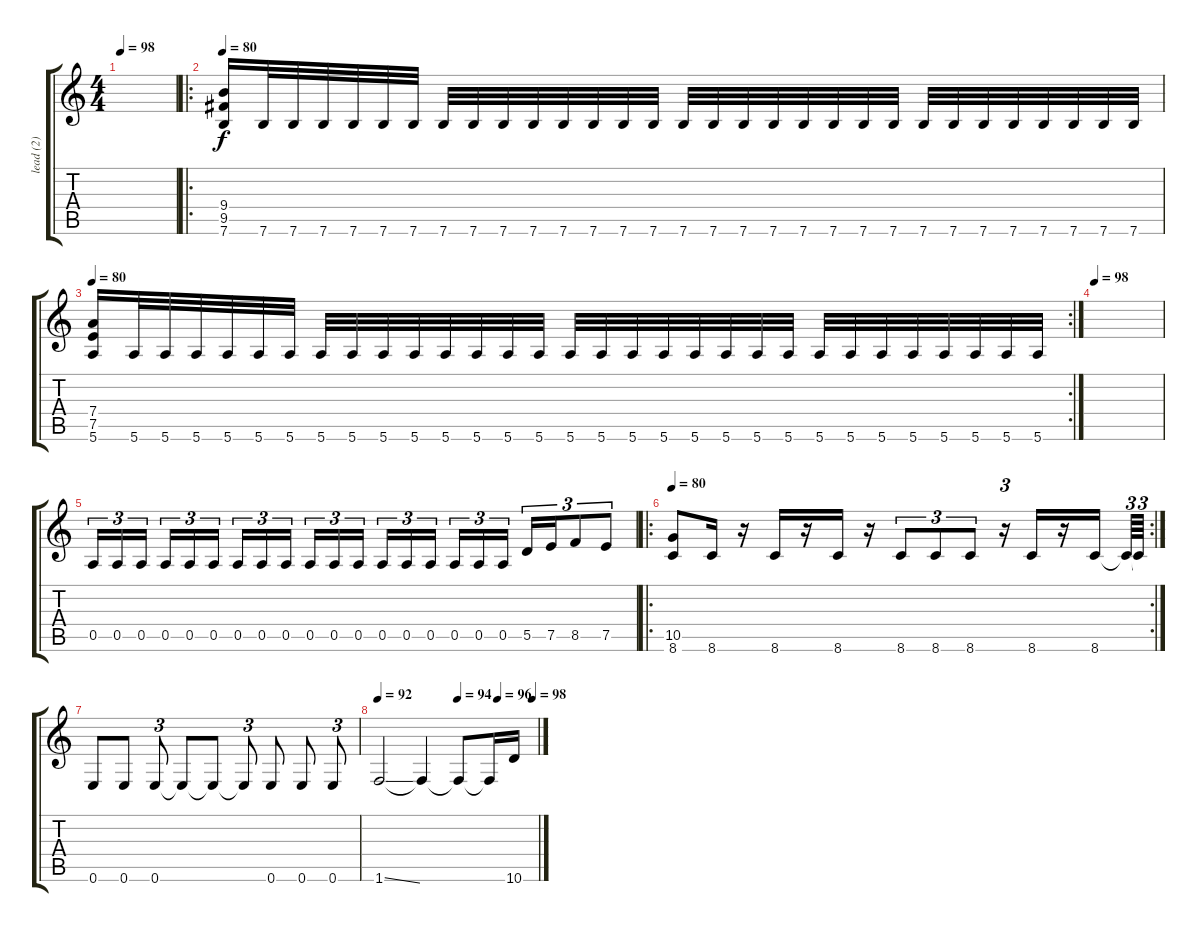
\track ("lead (2)" "lead (2)") {instrument distortionguitar}
\staff {score tabs}
\tuning (E4 B3 G3 D3 A2 E2) {hide}
\ts (4 4)
\tempo 98
\clef g2
\ks c
|
\ro
\tempo 80
(9.4 9.5 7.6).16 7.6.32 7.6.32 7.6.32 7.6.32 7.6.32 7.6.32 7.6.32 7.6.32 7.6.32 7.6.32 7.6.32 7.6.32 7.6.32 7.6.32 7.6.32 7.6.32 7.6.32 7.6.32 7.6.32 7.6.32 7.6.32 7.6.32 7.6.32 7.6.32 7.6.32 7.6.32 7.6.32 7.6.32 7.6.32 7.6.32 |
\rc 2
\tempo 80
(7.4 7.5 5.6).16 5.6.32 5.6.32 5.6.32 5.6.32 5.6.32 5.6.32 5.6.32 5.6.32 5.6.32 5.6.32 5.6.32 5.6.32 5.6.32 5.6.32 5.6.32 5.6.32 5.6.32 5.6.32 5.6.32 5.6.32 5.6.32 5.6.32 5.6.32 5.6.32 5.6.32 5.6.32 5.6.32 5.6.32 5.6.32 5.6.32 |
\tempo 98
|
0.5.16{tu (3 2)} 0.5.16{tu (3 2)} 0.5.16{tu (3 2)} 0.5.16{tu (3 2)} 0.5.16{tu (3 2)} 0.5.16{tu (3 2)} 0.5.16{tu (3 2)} 0.5.16{tu (3 2)} 0.5.16{tu (3 2)} 0.5.16{tu (3 2)} 0.5.16{tu (3 2)} 0.5.16{tu (3 2)} 0.5.16{tu (3 2)} 0.5.16{tu (3 2)} 0.5.16{tu (3 2)} 0.5.16{tu (3 2)} 0.5.16{tu (3 2)} 0.5.16{tu (3 2)} 5.5.16{tu (3 2)} 7.5.16{tu (3 2)} 8.5.8{tu (3 2)} 7.5.8{tu (3 2)} |
\ro
\rc 2
\tempo 80
(10.5 8.6).8 8.6.16 r.16 8.6.16 r.16 8.6.16 r.16 8.6.8{tu (3 2)} 8.6.8{tu (3 2)} 8.6.8{tu (3 2)} r.16{tu (3 2)} 8.6.16 r.16 8.6.16 8.6{t}.64{tu (3 2)} 8.6{t}.64{tu (3 2)} |
0.6.8 0.6.8 0.6.8{tu (3 2)} 0.6{t}.8 0.6{t}.8 0.6{t}.8{tu (3 2)} 0.6.8 0.6.8 0.6.8{tu (3 2)} |
\tempo 92
\tempo (94 0.5)
\tempo (96 0.75)
\tempo (98 0.96875)
1.6{ss}.2 1.6{t}.4 1.6{t}.8 1.6{t}.16 10.6.16
